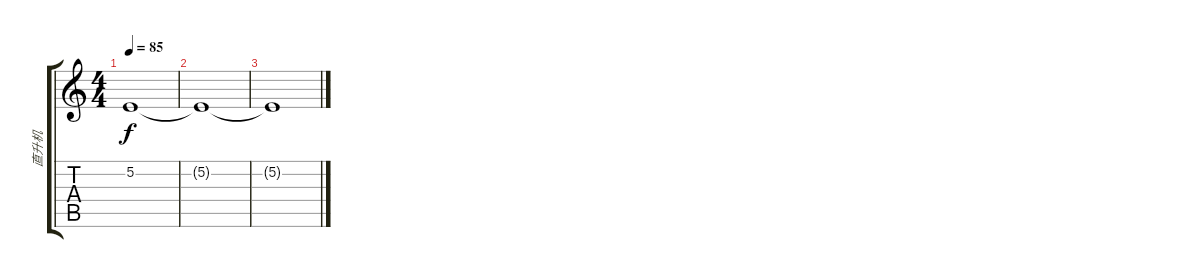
\track ("直升机" "直升机") {instrument helicopter}
\staff {score tabs}
\tuning (E4 B3 G3 D3 A2 E2) {hide}
\ts (4 4)
\tempo 85
\clef g2
\ks c
5.2.1{dy f instrument helicopter} |
5.2{t}.1 |
5.2{t}.1{volume 8}
